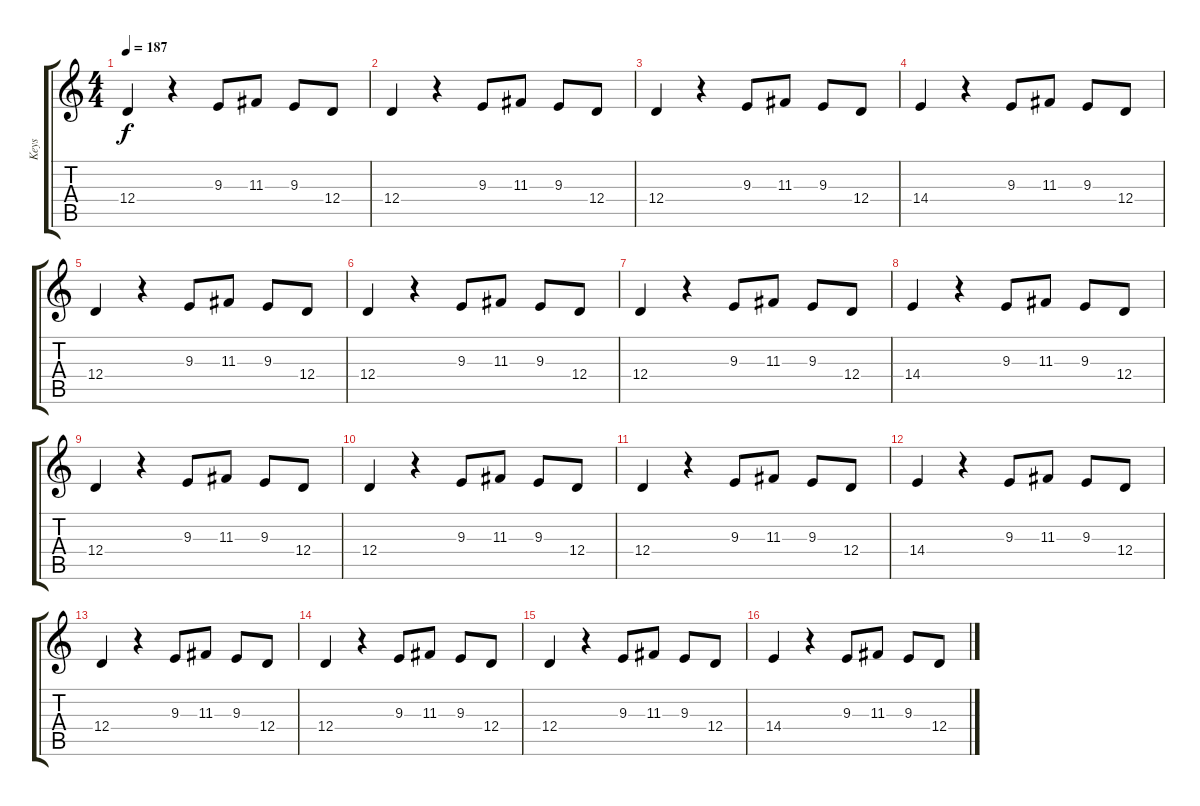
\track ("Keys" "Keys") {instrument lead3calliope}
\staff {score tabs}
\tuning (E4 B3 G3 D3 A2 D2) {hide}
\ts (4 4)
\tempo 187
\clef g2
\ks c
12.4.4{dy f} r.4 9.3.8 11.3.8 9.3.8 12.4.8 |
12.4.4 r.4 9.3.8 11.3.8 9.3.8 12.4.8 |
12.4.4 r.4 9.3.8 11.3.8 9.3.8 12.4.8 |
14.4.4 r.4 9.3.8 11.3.8 9.3.8 12.4.8 |
12.4.4 r.4 9.3.8 11.3.8 9.3.8 12.4.8 |
12.4.4 r.4 9.3.8 11.3.8 9.3.8 12.4.8 |
12.4.4 r.4 9.3.8 11.3.8 9.3.8 12.4.8 |
14.4.4 r.4 9.3.8 11.3.8 9.3.8 12.4.8 |
12.4.4 r.4 9.3.8 11.3.8 9.3.8 12.4.8 |
12.4.4 r.4 9.3.8 11.3.8 9.3.8 12.4.8 |
12.4.4 r.4 9.3.8 11.3.8 9.3.8 12.4.8 |
14.4.4 r.4 9.3.8 11.3.8 9.3.8 12.4.8 |
12.4.4 r.4 9.3.8 11.3.8 9.3.8 12.4.8 |
12.4.4 r.4 9.3.8 11.3.8 9.3.8 12.4.8 |
12.4.4 r.4 9.3.8 11.3.8 9.3.8 12.4.8 |
14.4.4 r.4 9.3.8 11.3.8 9.3.8 12.4.8
